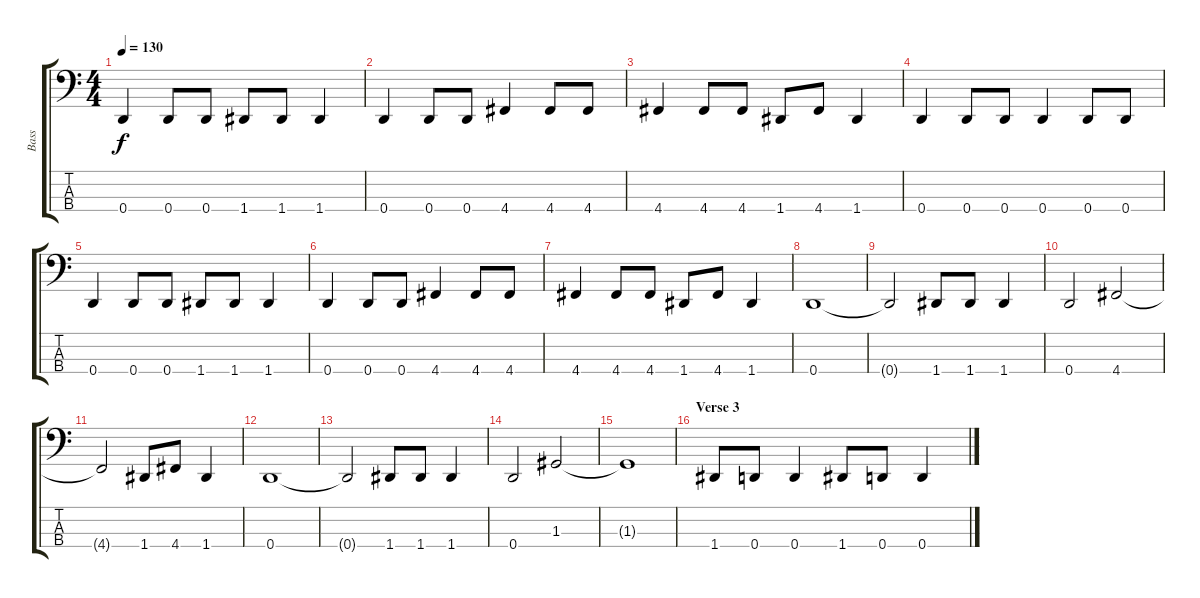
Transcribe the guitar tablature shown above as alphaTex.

\track ("Bass" "Bass") {instrument electricbasspick}
\staff {score tabs}
\tuning (F2 C2 G1 D1) {hide}
\ts (4 4)
\tempo 130
\clef f4
\ks c
0.4.4{dy f} 0.4.8 0.4.8 1.4.8 1.4.8 1.4.4 |
0.4.4 0.4.8 0.4.8 4.4.4 4.4.8 4.4.8 |
4.4.4 4.4.8 4.4.8 1.4.8 4.4.8 1.4.4 |
0.4.4 0.4.8 0.4.8 0.4.4 0.4.8 0.4.8 |
0.4.4 0.4.8 0.4.8 1.4.8 1.4.8 1.4.4 |
0.4.4 0.4.8 0.4.8 4.4.4 4.4.8 4.4.8 |
4.4.4 4.4.8 4.4.8 1.4.8 4.4.8 1.4.4 |
0.4.1 |
0.4{t}.2 1.4.8 1.4.8 1.4.4 |
0.4.2 4.4.2 |
4.4{t}.2 1.4.8 4.4.8 1.4.4 |
0.4.1 |
0.4{t}.2 1.4.8 1.4.8 1.4.4 |
0.4.2 1.3.2 |
1.3{t}.1 |
\section ("" "Verse 3")
1.4.8 0.4.8 0.4.4 1.4.8 0.4.8 0.4.4
